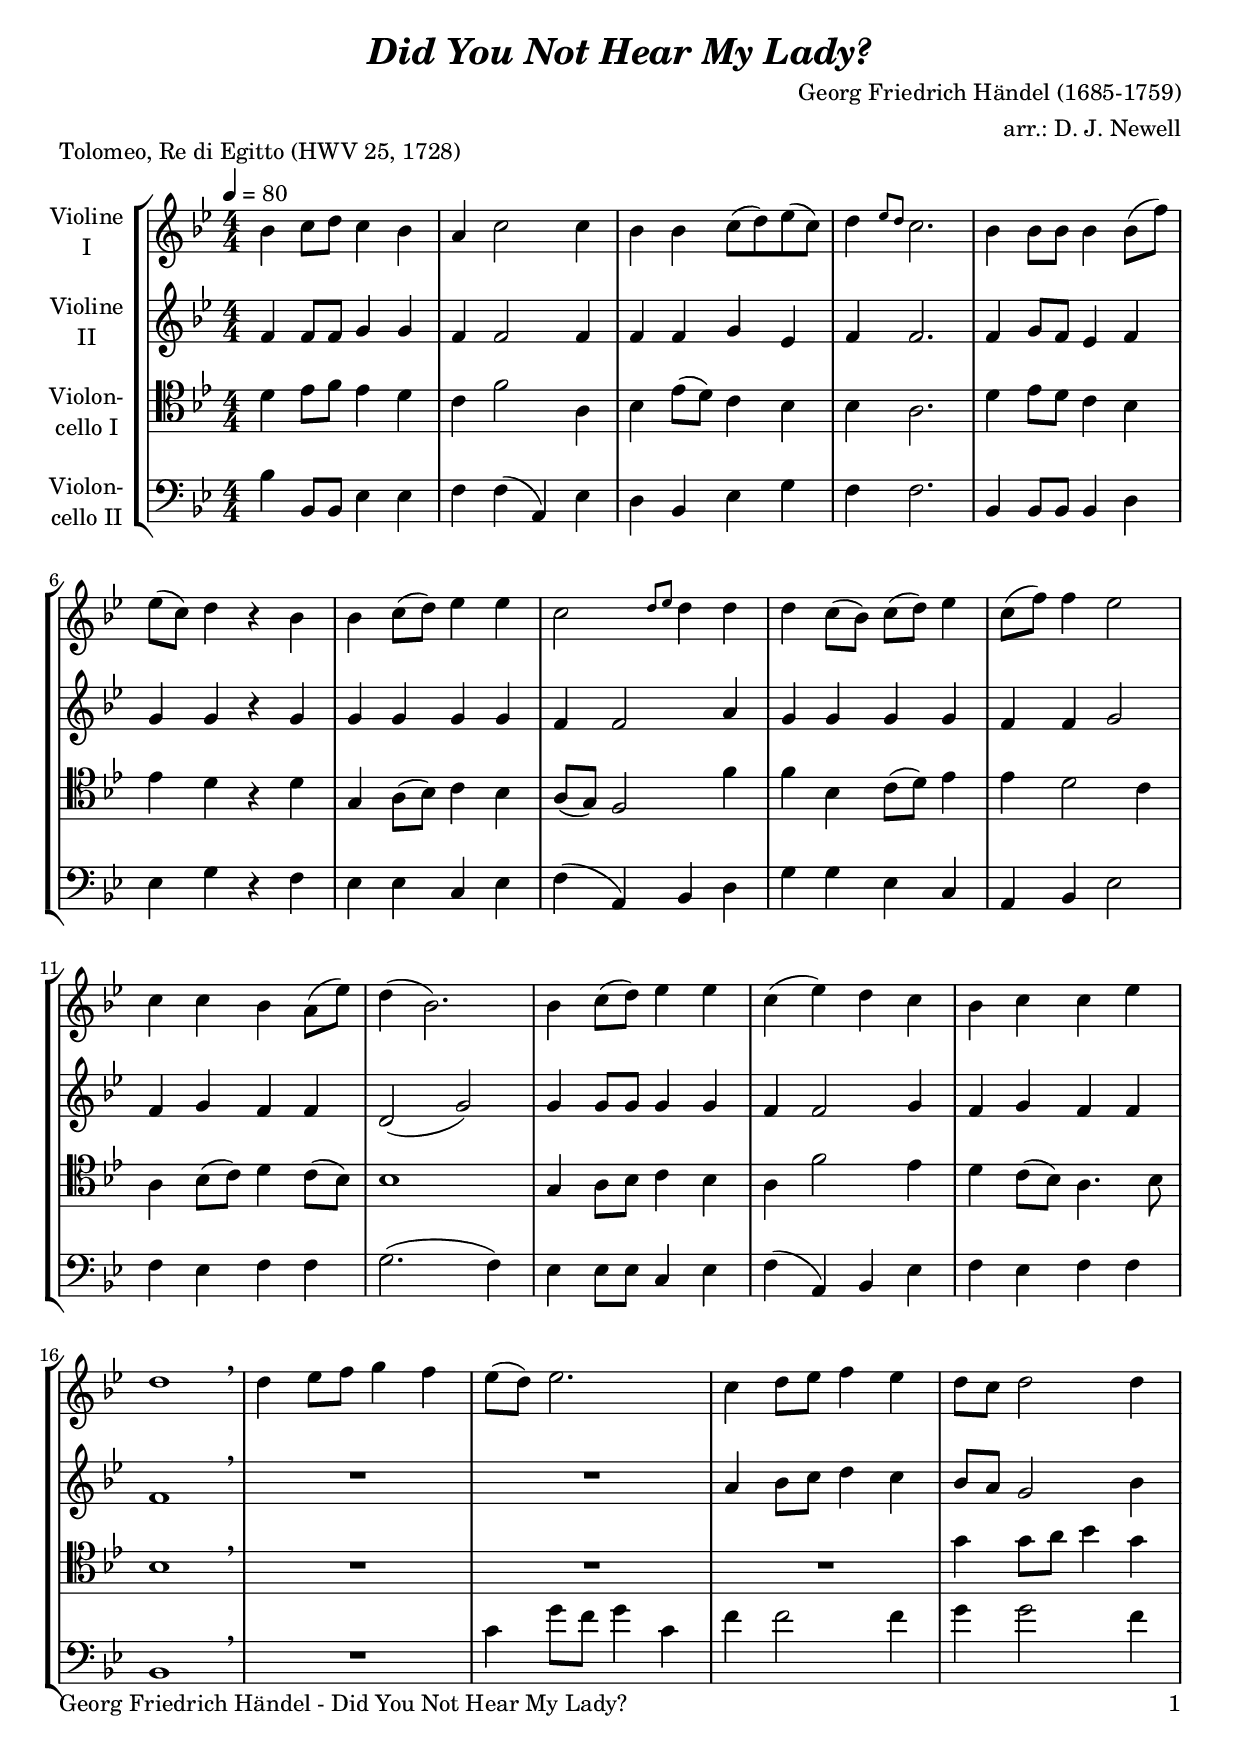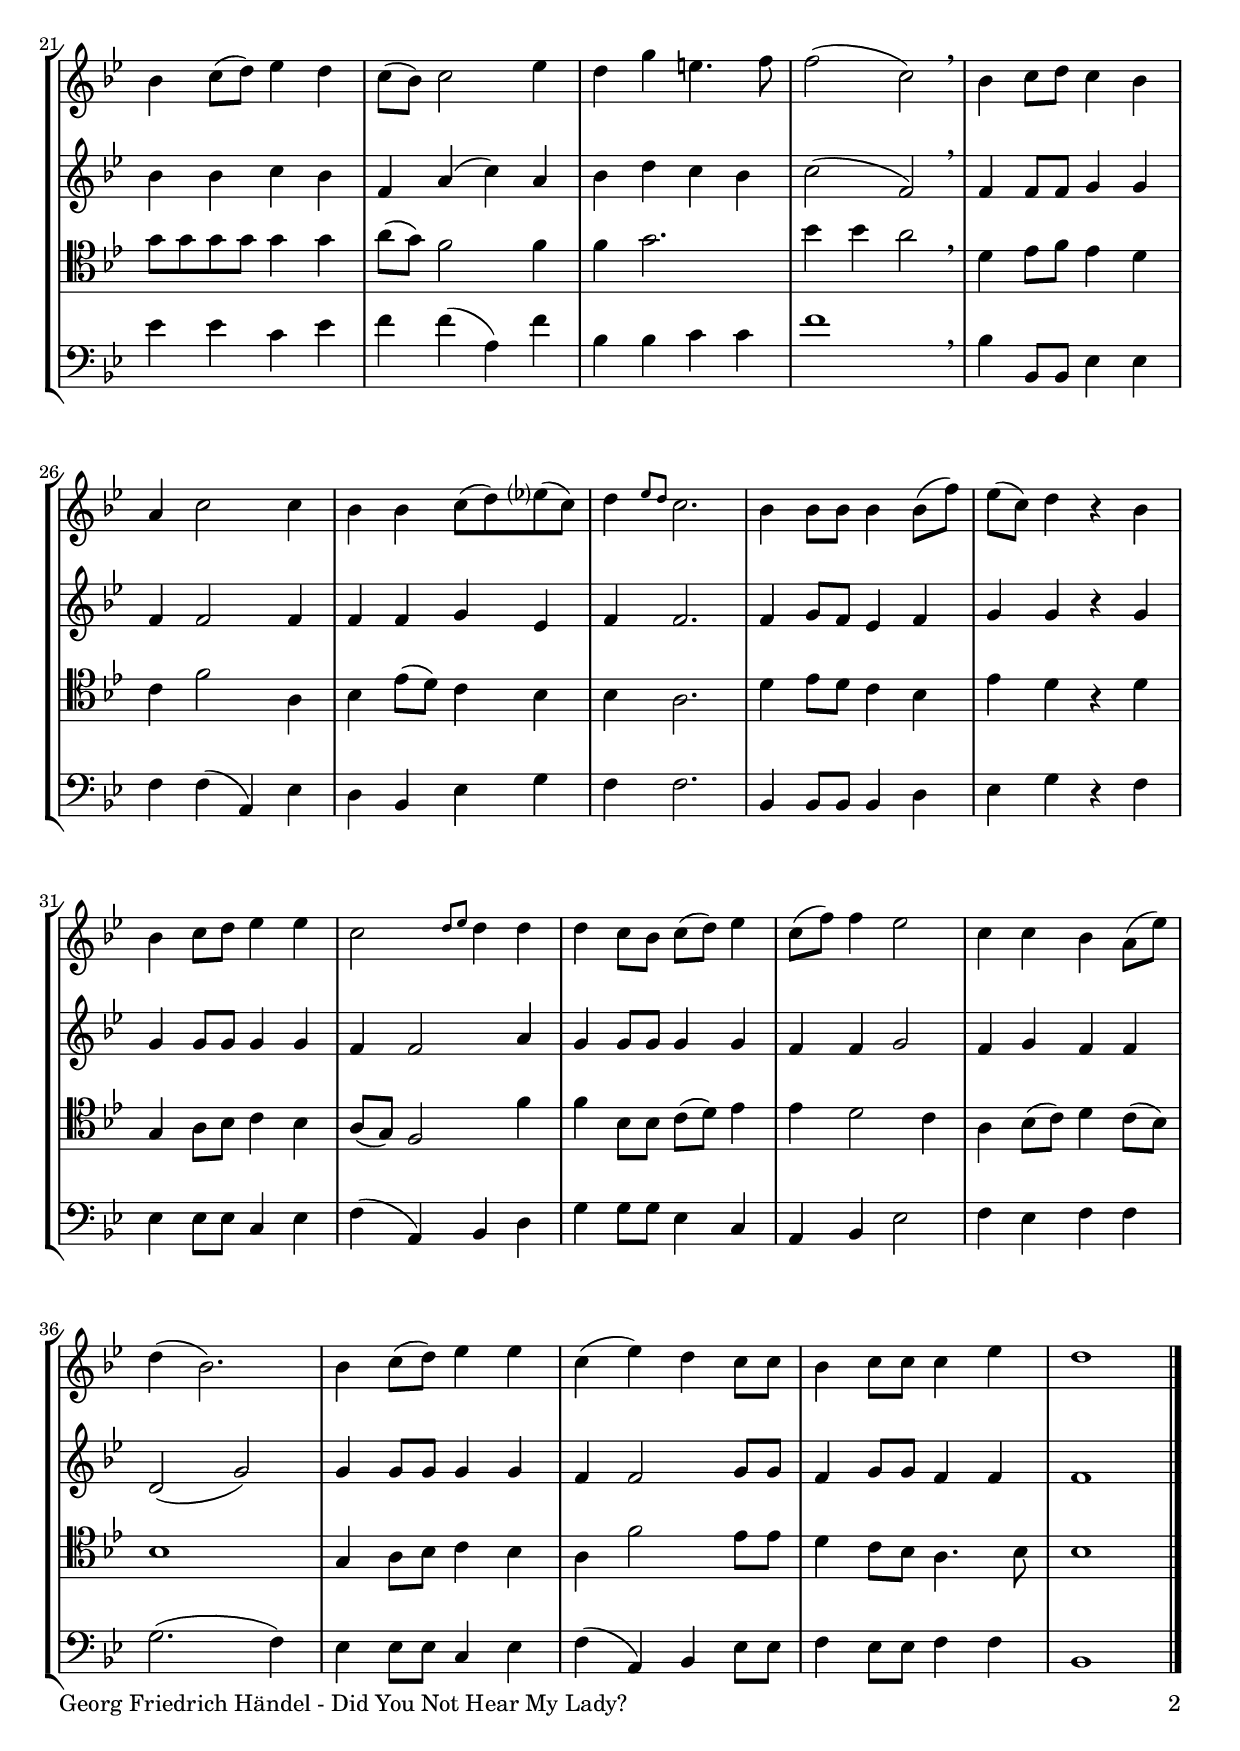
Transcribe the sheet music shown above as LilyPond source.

\version "2.24.1"
\include "deutsch.ly"

#(set-global-staff-size 20)

\header {
  title     = \markup \bold \italic "Did You Not Hear My Lady?"
  composer  = "Georg Friedrich Händel (1685-1759)"
  arranger  = "arr.: D. J. Newell"
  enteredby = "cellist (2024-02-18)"
  piece = "Tolomeo, Re di Egitto (HWV 25, 1728)"
}

voiceconsts = {
  \key as \major
  \clef "treble"
  \time 4/4
  \numericTimeSignature
  \compressEmptyMeasures
% Set default beaming for all staves
%  \set Timing.beamExceptions = #'()
%  \set Timing.baseMoment     = #(ly:make-moment 1 4)
%  \set Timing.beatStructure  = #'(1 1 1)
 \tempo 4=80
}

mist = "string ensemble 1"
mivl = "violin"
miba = "cello"

legm = \mark \markup \box \italic "Legatissimo"
rit  = \mark \markup \box \italic "rit."

va = \relative c'' {
 \voiceconsts

 as4 b8 c b4 as
 g b2 b4
 as as b8( c) des( b)
 c4 \grace { des8 c } b2.
 as4 as8 as as4 as8( es')
 des( b) c4 r as

 as b8( c) des4 des
 b2 \grace { c8 des } c4 c
 c b8( as) b( c) des4
 b8( es) es4 des2
 b4 b as g8( des')
 c4( as2.)

 as4 b8( c) des4 des
 b( des) c b
 as b b des
 c1 \breathe
 c4 des8 es f4 es
 des8( c) des2.

 b4 c8 des es4 des
 c8 b c2 c4
 as b8( c) des4 c
 b8( as) b2 des4

 c f d4. es8
 es2( b) \breathe
 as4 b8 c b4 as
 g b2 b4
 as as b8( c) des?( b)
 c4 \grace { des8 c } b2.

 as4 as8 as as4 as8( es')
 des8( b) c4 r as
 as b8 c des4 des
 b2 \grace { c8 des } c4 c
 c b8 as b( c) des4

 b8( es) es4 des2
 b4 b as g8( des')
 c4( as2.)
 as4 b8( c) des4 des
 b( des) c b8 b
 as4 b8 b b4 des
 c1 \bar "|."
}

vb = \relative c' {
 \voiceconsts

 es4 es8 es f4 f
 es es2 es4
 es es f des
 es es2.
 es4 f8 es des4 es
 f f r f

 f f f f
 es es2 g4
 f f f f
 es es f2
 es4 f es es
 c2( f)

 f4 f8 f f4 f
 es es2 f4
 es f es es
 es1 \breathe
 R1*2

 g4 as8 b c4 b
 as8 g f2 as4
 as as b as
 es g( b) g

 as c b as
 b2( es,) \breathe
 es4 es8 es f4 f
 es es2 es4
 es es f des
 es es2.

 es4 f8 es des4 es
 f f r f
 f f8 f f4 f
 es es2 g4
 f f8 f f4 f

 es es f2
 es4 f es es
 c2( f)
 f4 f8 f f4 f
 es es2 f8 f
 es4 f8 f es4 es
 es1 \bar "|."
}

vc = \relative c' {
 \voiceconsts
 \clef "tenor"

 c4 des8 es des4 c
 b es2 g,4
 as des8( c) b4 as
 as g2.
 c4 des8 c b4 as
 des c r c

 f, g8( as) b4 as
 g8( f) es2 es'4
 es as, b8( c) des4
 des c2 b4
 g as8( b) c4 b8( as)
 as1

 f4 g8 as b4 as
 g es'2 des4
 c b8( as) g4. as8
 as1 \breathe
 R1*3
 f'4 f8 g as4 f
 f8 f f f f4 f
 g8( f) es2 es4

 es f2.
 as4 as g2 \breathe
 c,4 des8 es des4 c
 b es2 g,4
 as des8( c) b4 as
 as g2.

 c4 des8 c b4 as
 des c r c
 f, g8 as b4 as
 g8( f) es2 es'4
 es as,8 as  b( c) des4

 des c2 b4
 g as8( b) c4 b8( as)
 as1
 f4 g8 as b4 as
 g es'2 des8 des
 c4 b8 as g4. as8
 as1 \bar "|."
}

vd = \relative c' {
 \voiceconsts
 \clef "bass"

 as4 as,8 as des4 des
 es es( g,) des'
 c as des f
 es es2.
 as,4 as8 as as4 c
 des f r es

 des des b des
 es( g,) as c
 f f des b
 g as des2
 es4 des es es
 f2.( es4)

 des des8 des b4 des
 es( g,) as des
 es des es es
 as,1 \breathe
 R
 b'4 f'8 es f4 b,

 es es2 es4
 f f2 es4
 des des b des
 es es( g,) es'
 
 as, as b b
 es1 \breathe
 as,4 as,8 as des4 des
 es es( g,) des'
 c as des f
 es es2.

 as,4 as8 as as4 c
 des f r es
 des des8 des b4 des
 es( g,) as c
 f f8 f des4 b

 g as des2
 es4 des es es
 f2.( es4)
 des des8 des b4 des
 es( g,) as des8 des
 es4 des8 des es4 es
 as,1 \bar "|."
}


music = \new StaffGroup <<
      \new Staff {
	\set Staff.midiInstrument = \mivl
	\set Staff.instrumentName = \markup \center-column { "Violine" "I" }
	\transpose as b { \va }
      }

      \new Staff {
	\set Staff.midiInstrument = \mivl
	\set Staff.instrumentName = \markup \center-column { "Violine" "II" }
	\transpose as b { \vb }
      }

      \new Staff {
	\set Staff.midiInstrument = \miba
	\set Staff.instrumentName = \markup \center-column { "Violon-" "cello I" }
	\transpose as b { \vc }
      }

      \new Staff {
	\set Staff.midiInstrument = \miba
	\set Staff.instrumentName = \markup \center-column { "Violon-" "cello II" }
	\transpose as b { \vd }
      }
>>

\book {
   \paper {
    print-page-number = ##t
    print-first-page-number = ##t
    ragged-last-bottom = ##f
    oddHeaderMarkup = \markup \null
    evenHeaderMarkup = \markup \null
    oddFooterMarkup = \markup {
      \fill-line {
        \if \should-print-page-number
        "Georg Friedrich Händel - Did You Not Hear My Lady?" \fromproperty #'page:page-number-string
      }
    }
    evenFooterMarkup = \oddFooterMarkup
  } \score {
    \music
    \layout {}
  }

  \score {
    \unfoldRepeats \music

    \midi {
      \context {
        \Score
      }
    }
  }
}